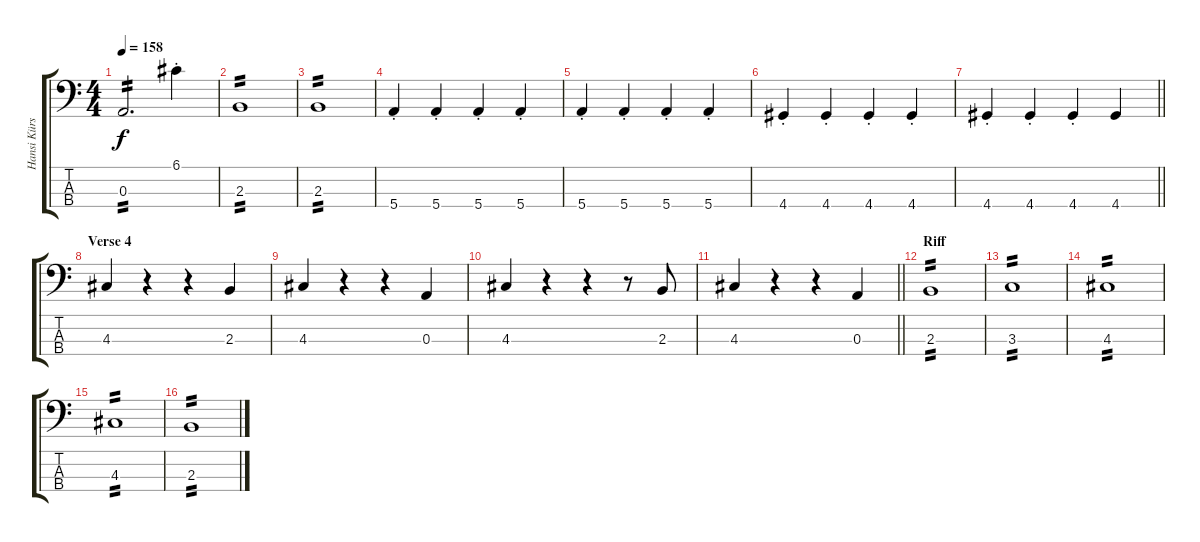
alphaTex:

\track ("Hansi Kürsch" "Hansi Kürs") {instrument electricbasspick}
\staff {score tabs}
\tuning (G2 D2 A1 E1) {hide}
\ts (4 4)
\tempo 158
\clef f4
\ks c
0.3.2{d tp 2 dy f} 6.1{st}.4 |
2.3.1{tp 2} |
2.3.1{tp 2} |
5.4{st}.4 5.4{st}.4 5.4{st}.4 5.4{st}.4 |
5.4{st}.4 5.4{st}.4 5.4{st}.4 5.4{st}.4 |
4.4{st}.4 4.4{st}.4 4.4{st}.4 4.4{st}.4 |
\barLineRight lightlight
4.4{st}.4 4.4{st}.4 4.4{st}.4 4.4.4 |
\section ("" "Verse 4")
4.3.4 r.4 r.4 2.3.4 |
4.3.4 r.4 r.4 0.3.4 |
4.3.4 r.4 r.4 r.8 2.3.8 |
\barLineRight lightlight
4.3.4 r.4 r.4 0.3.4 |
\section ("" "Riff ")
2.3.1{tp 2} |
3.3.1{tp 2} |
4.3.1{tp 2} |
4.3.1{tp 2} |
2.3.1{tp 2}
